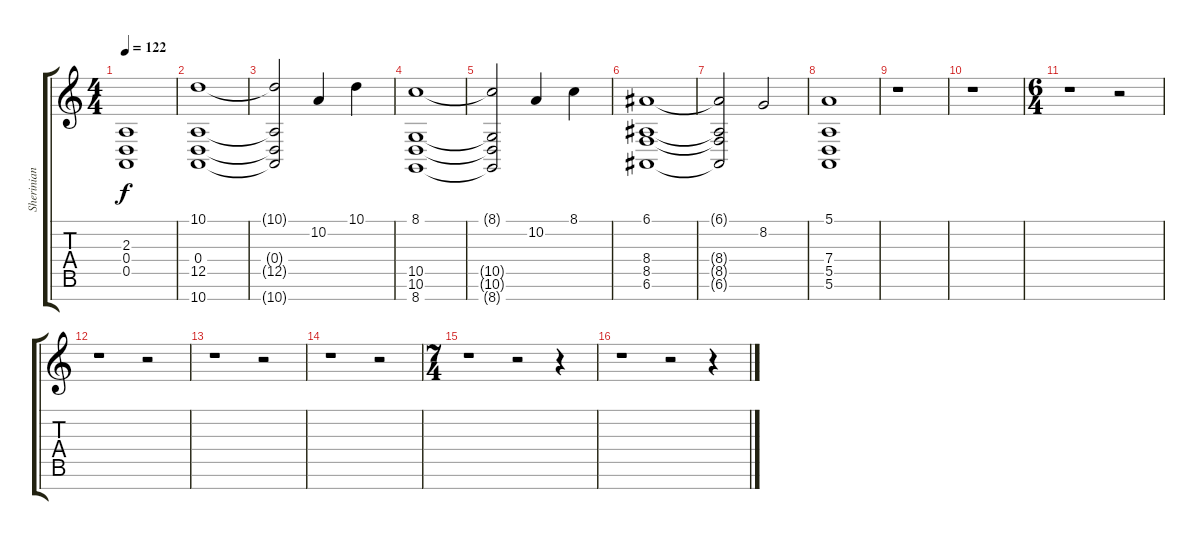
\track ("Sherinian Polysynth" "Sherinian ") {instrument pad3polysynth}
\staff {score tabs}
\tuning (E4 B3 G3 D3 A2 E2 B1) {hide}
\ts (4 4)
\tempo 122
\clef g2
\ks c
(2.3{t} 0.4{t} 0.5{t}).1{dy f} |
(10.1 0.4 12.5 10.7).1 |
(10.1{t} 0.4{t} 12.5{t} 10.7{t}).2 10.2.4 10.1.4 |
(8.1 10.5 10.6 8.7).1 |
(8.1{t} 10.5{t} 10.6{t} 8.7{t}).2 10.2.4 8.1.4 |
(6.1 8.4 8.5 6.6).1 |
(6.1{t} 8.4{t} 8.5{t} 6.6{t}).2 8.2.2 |
(5.1 7.4 5.5 5.6).1 |
r.1 |
r.1 |
\ts (6 4)
r.1 r.2 |
r.1 r.2 |
r.1 r.2 |
r.1 r.2 |
\ts (7 4)
r.1 r.2 r.4 |
r.1 r.2 r.4
